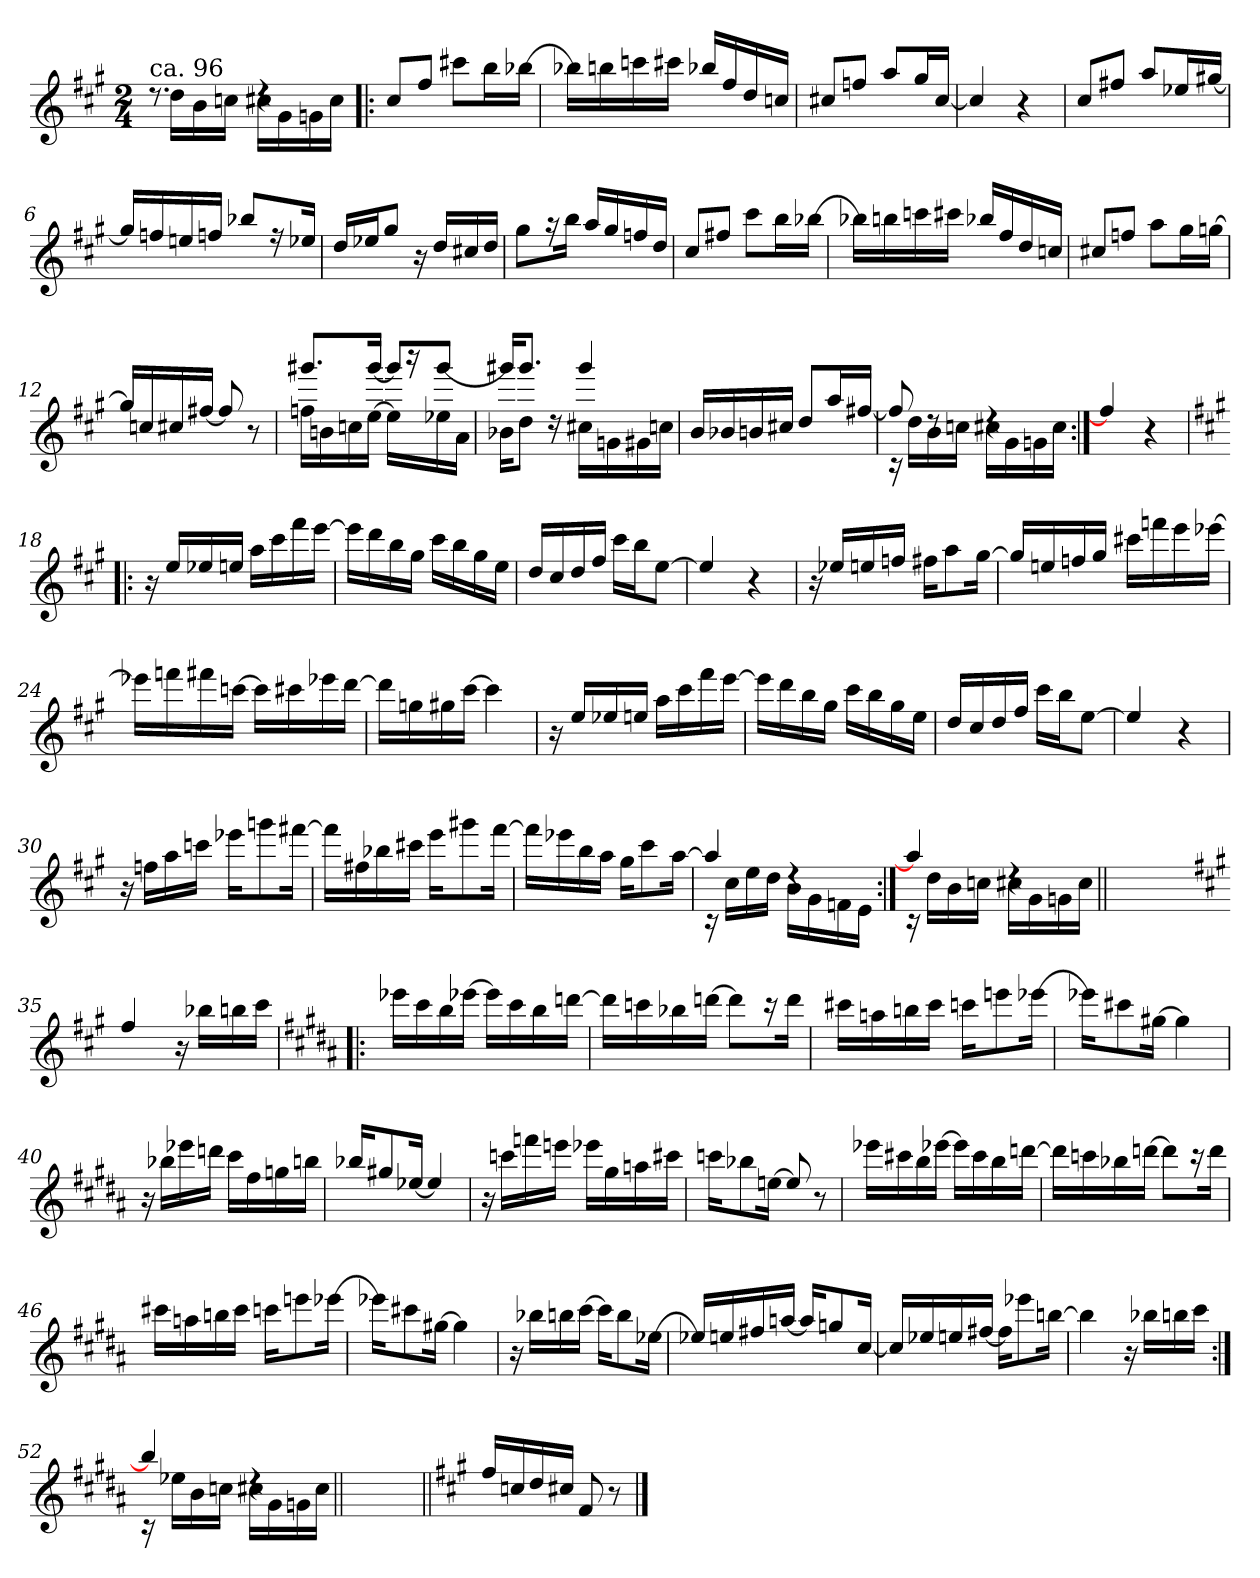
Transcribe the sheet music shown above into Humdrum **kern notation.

**kern
*part1
*staff1
*clefG2
*k[f#c#g#]
*f#:
*M2/4
=
*^
!LO:TX:a:t=ca. 96	!
8.rdd	16dd\LL
.	16b\
.	16ccn\JJ
4rdd	16cc#X\LL
.	16g#\
.	16gn\
.	16cc#\JJ
*v	*v
=1!|:
8cc#/L
8ff#/J
8ccc#X\L
16bb\L
[16bb-X\JJ
=2
16bb-X\LL]
16bbn\
16cccn\
16ccc#X\JJ
16bb-X/LL
16ff#/
16dd/
16ccn/JJ
=3
8cc#X/L
8ffn/J
8aa/L
16gg#/L
[16cc#/JJ
!!LO:LB:g=z
=4
4cc#/]
4r
=5
8cc#/L
8ff#X/J
8aa/L
16ee-X/L
[16gg#X/JJ
=6
16gg#/LL]
16ffn/
16een/
16ffn/JJ
8bb-X/L
16r
16ee-X/Jk
=7
16dd/LL
16ee-X/J
8gg#/J
16r
16dd/LL
16cc#X/
16dd/JJ
!!LO:LB:g=z
=8
8gg#\L
16r
16bb\Jk
16aa/LL
16gg#/
16ffn/
16dd/JJ
=9
8cc#/L
8ff#X/J
8ccc#\L
16bb\L
[16bb-X\JJ
=10
16bb-X\LL]
16bbn\
16cccn\
16ccc#X\JJ
16bb-X/LL
16ff#/
16dd/
16ccn/JJ
=11
8cc#X/L
8ffn/J
8aa\L
16gg#\L
[16ggn\JJ
!!LO:LB:g=z
=12
16ggn/LL]
16ccn/
16cc#X/
[16ff#X/JJ
8ff#/]
8r
=13
*^
16ffn\LL	8.ggg#X!/L
16bn\	.
16ccn\	.
[<16ee\JJ	[>16ggg#!/Jk
16ee\KL]	8ggg#!/L]
16r	.
16ee-X\L	[>8ggg#!/J
16a\JJ	.
=14	=14
16b-X\KL	16ggg#X!/KL]
8dd\J	8.ggg#!/J
16rdd	.
16cc#X\LL	4ggg#!/
16gn\	.
16g#X\	.
16ccn\JJ	.
*v	*v
=15
16b/LL
16b-X/
16bn/
16cc#X/JJ
8dd/L
16aa/L
[16ff#X/JJ
!!LO:LB:g=z
=16
*^
8ff#/]	16rB
.	16dd\LL
8rdd	16b\
.	16ccn\JJ
4rdd	16cc#X\LL
.	16g#\
.	16gn\
.	16cc#\JJ
*v	*v
=17:|!
4ff#/]
4r
=18!|:
*k[f#c#g#]
*A:
16r
16ee/LL
16ee-X/
16een/JJ
16aa\LL
16ccc#\
16fff#\
[16eee\JJ
=19
16eee\LL]
16ddd\
16bb\
16gg#\JJ
16ccc#\LL
16bb\
16gg#\
16ee\JJ
!!LO:LB:g=z
=20
16dd/LL
16cc#/
16dd/
16ff#/JJ
16ccc#\LL
16bb\J
[8ee\J
=21
4ee/]
4r
=22
16r
16ee-X/LL
16een/
16ffn/JJ
16ff#X\KL
8aa\
[16gg#\Jk
=23
16gg#/LL]
16een/
16ffn/
16gg#/JJ
16ccc#X\LL
16fffn\
16eee\
[16eee-X\JJ
!!LO:LB:g=z
=24
16eee-X\LL]
16fffn\
16fff#X\
[16cccn\JJ
16cccn\LL]
16ccc#X\
16eee-X\
[16ddd\JJ
=25
16ddd\LL]
16ggn\
16gg#X\
[16ccc#\JJ
4ccc#\]
=26
16r
16ee/LL
16ee-X/
16een/JJ
16aa\LL
16ccc#\
16fff#\
[16eee\JJ
=27
16eee\LL]
16ddd\
16bb\
16gg#\JJ
16ccc#\LL
16bb\
16gg#\
16ee\JJ
!!LO:LB:g=z
=28
16dd/LL
16cc#/
16dd/
16ff#/JJ
16ccc#\LL
16bb\J
[8ee\J
=29
4ee/]
4r
=30
16r
16ffn\LL
16aa\
16cccn\JJ
16eee-X\KL
8gggn\
[16fff#X\Jk
=31
16fff#\LL]
16ff#X\
16bb-X\
16ccc#X\JJ
16eee\KL
8ggg#X\
[16fff#\Jk
!!LO:LB:g=z
=32
16fff#\LL]
16eee-X\
16bb\
16aa\JJ
16gg#\KL
8ccc#\
[16aa\Jk
=33
*^
4aa/]	16rB
.	16cc#\LL
.	16ee\
.	16dd\JJ
4rdd	16b\LL
.	16g#\
.	16fn\
.	16e\JJ
=34:|!	=34:|!
4aa/]	16rB
.	16dd\LL
.	16b\
.	16ccn\JJ
4rdd	16cc#X\LL
.	16g#\
.	16gn\
.	16cc#\JJ
*v	*v
=34X341||
2ryy
!!LO:PB:g=z
=35-
*k[f#c#g#]
*f#:
4ff#/
16r
16bb-X\LL
16bbn\
16ccc#\JJ
=36!|:
*k[f#c#g#d#a#]
*B:
16eee-X\LL
16ccc#\
16bb\
[16eee-X\JJ
16eee-\LL]
16ccc#\
16bb\
[16dddn\JJ
=37
16dddn\LL]
16cccn\
16bb-X\
[16dddn\JJ
8ddd\L]
16r
16ddd\Jk
=38
16ccc#X\LL
16aan\
16bbn\
16ccc#\JJ
16cccn\KL
8eeen\
[16eee-X\Jk
!!LO:LB:g=z
=39
16eee-X\KL]
8ccc#X\
[16gg#X\Jk
4gg#\]
=40
16r
16bb-X\LL
16eee-X\
16dddn\JJ
16ccc#\LL
16ff#\
16ggn\
16bbn\JJ
=41
16bb-X/KL
8gg#X/
[16ee-X/Jk
4ee-/]
=42
16r
16cccn\LL
16fffn\
16eeen\JJ
16eee-X\LL
16gg#\
16aan\
16ccc#X\JJ
!!LO:LB:g=z
=43
16cccn\KL
8bb-X\
[16een\Jk
8ee/]
8r
=44
16eee-X\LL
16ccc#X\
16bb\
[16eee-X\JJ
16eee-\LL]
16ccc#\
16bb\
[16dddn\JJ
=45
16dddn\LL]
16cccn\
16bb-X\
[16dddn\JJ
8ddd\L]
16r
16ddd\Jk
=46
16ccc#X\LL
16aan\
16bbn\
16ccc#\JJ
16cccn\KL
8eeen\
[16eee-X\Jk
!!LO:LB:g=z
=47
16eee-X\KL]
8ccc#X\
[16gg#X\Jk
4gg#\]
=48
16r
16bb-X\LL
16bbn\
[16ccc#\JJ
16ccc#\KL]
8bb\
[16ee-X\Jk
=49
16ee-X/LL]
16een/
16ff#X/
[16aan/JJ
16aan/KL]
8ggn/
[16cc#/Jk
=50
16cc#/LL]
16ee-X/
16een/
[16ff#X/JJ
16ff#\KL]
8eee-X\
[16bbn\Jk
!!LO:LB:g=z
=51
4bb\]
16r
16bb-X\LL
16bbn\
16ccc#\JJ
=52:|!
*^
4bb/]	16rB
.	16ee-X\LL
.	16b\
.	16ccn\JJ
4rdd	16cc#X\LL
.	16g#\
.	16gn\
.	16cc#\JJ
*v	*v
=52X522||
2ryy
=53||
*k[f#c#g#]
*f#:
16ff#/LL
16ccn/
16dd/
16cc#X/JJ
8f#/
8r
==
*-
